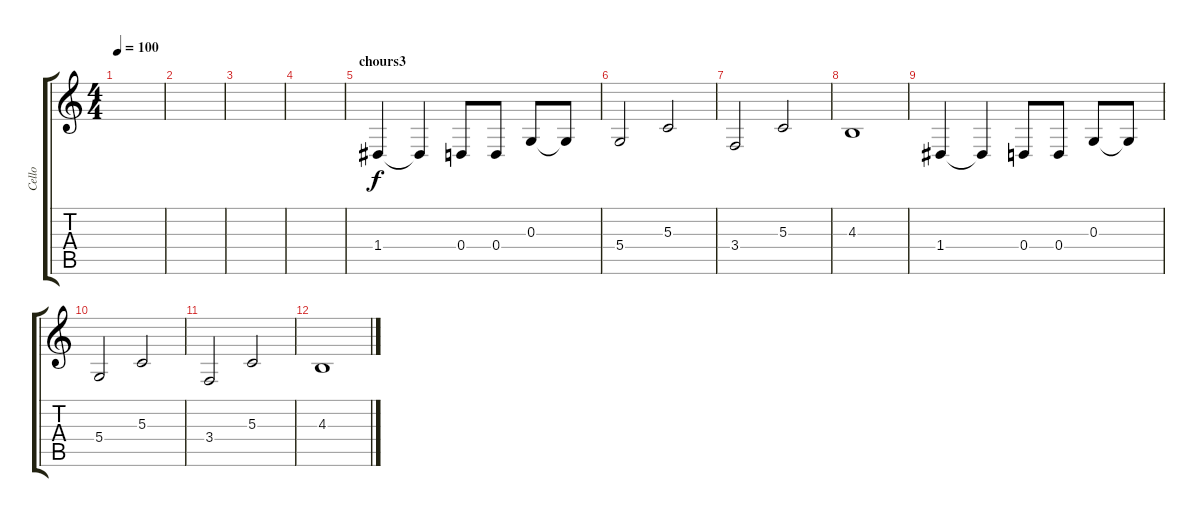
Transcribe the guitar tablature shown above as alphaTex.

\track ("Cello" "Cello") {instrument cello}
\staff {score tabs}
\tuning (E4 B3 G3 D3 A2 E2) {hide}
\ts (4 4)
\tempo 100
\clef g2
\ks c
|
|
|
|
\section ("" "chours3")
1.4.4 1.4{t}.4 0.4.8 0.4.8 0.3.8 0.3{t}.8 |
5.4.2 5.3.2 |
3.4.2 5.3.2 |
4.3.1 |
1.4.4 1.4{t}.4 0.4.8 0.4.8 0.3.8 0.3{t}.8 |
5.4.2 5.3.2 |
3.4.2 5.3.2 |
4.3.1
